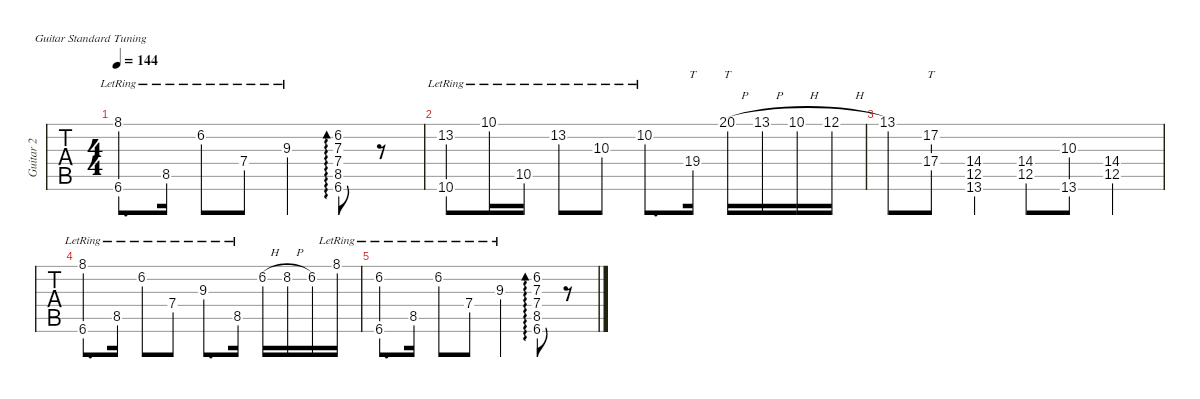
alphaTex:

\defaultSystemsLayout 4
\hideDynamics
\bracketExtendMode nobrackets
\multiTrackTrackNamePolicy allsystems
\firstSystemTrackNameMode fullname
\otherSystemsTrackNameMode fullname
\otherSystemsTrackNameOrientation horizontal
\track ("Guitar 2" "Guitar 2") {instrument overdrivenguitar}
\staff {tabs}
\tuning (E4 B3 G3 D3 A2 E2)
\ts (4 4)
\scale
1.00352
\tempo 144
\accidentals auto
\clef g2
\ottava regular
\simile none
\ks c
(6.6{lr acc #} 8.1{lr}).8{d dy mf} 8.5{lr}.16 6.2{lr}.8 7.4{lr}.8 9.3{lr}.4 (6.2 7.3 7.4 8.5 6.6{acc #}).8{ad 0} r.8 |
\scale
1.01255 (10.6{lr} 13.2{lr}).8 10.1{lr}.16 10.5{lr}.16 13.2{lr}.8 10.3{lr}.8 10.2{lr}.8{d} 19.4.16{tt} 20.1{h}.16{tt} 13.1{h}.16 10.1{h}.16 12.1{h}.16 |
\scale
0.993171 13.1.8 (17.4 17.2).8{tt} (13.6 12.5{st} 14.4{st}).4 (12.5 14.4).8 (13.6 10.3).8 (14.4{st} 12.5{st}).4 |
\scale
0.997351 (6.6{lr acc #} 8.1{lr}).8{d} 8.5{lr}.16 6.2{lr}.8 7.4{lr}.8 9.3{lr}.8{d} 8.5{lr}.16 6.2{h}.16 8.2{h}.16 6.2.16 8.1{lr}.16 |
\scale
0.996932 (6.6{lr acc #} 6.2{lr}).8{d} 8.5{lr}.16 6.2{lr}.8 7.4{lr}.8 9.3{lr}.4 (7.3 7.4 8.5 6.6{acc #} 6.2).8{ad 0} r.8
